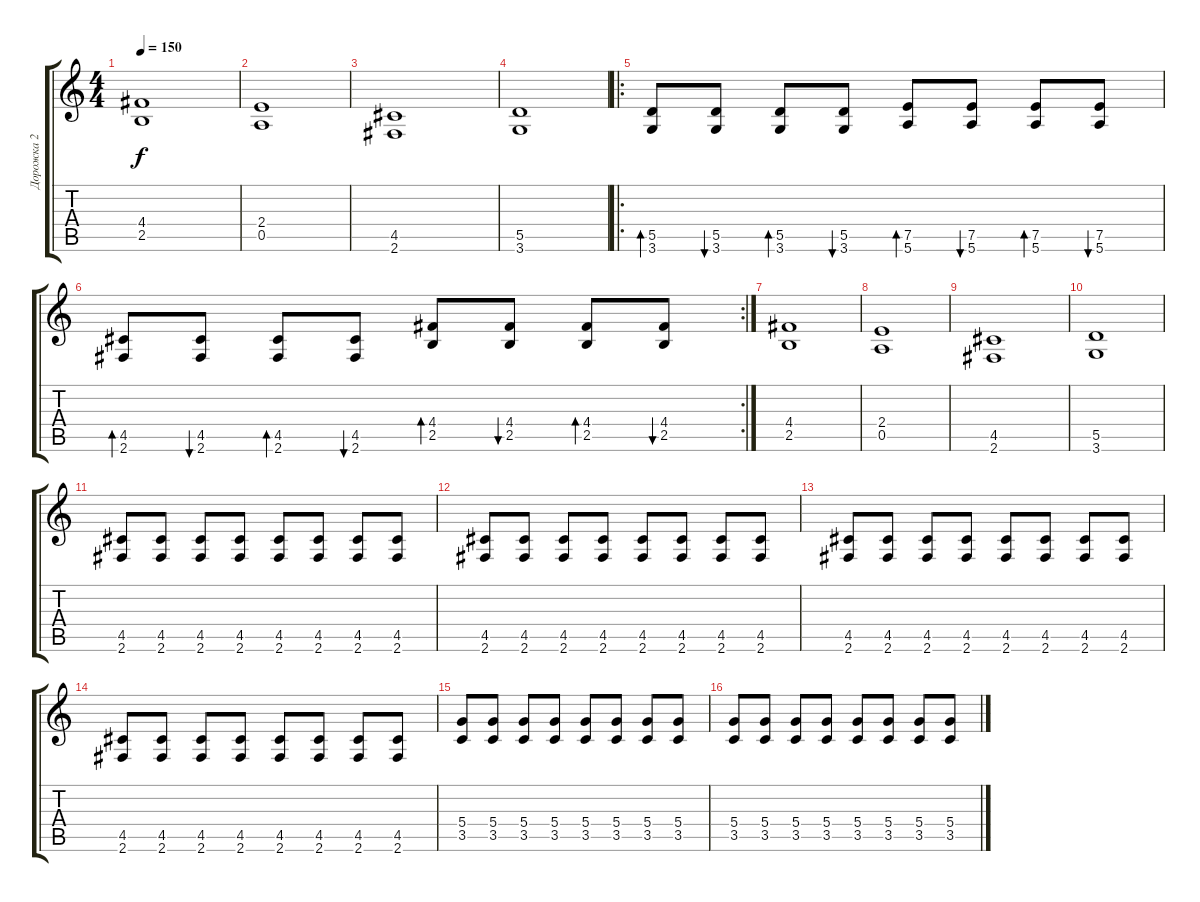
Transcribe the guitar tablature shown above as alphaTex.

\track ("Дорожка 2" "Дорожка 2") {instrument distortionguitar}
\staff {score tabs}
\tuning (E4 B3 G3 D3 A2 E2) {hide}
\ts (4 4)
\tempo 150
\clef g2
\ks c
(4.4 2.5).1{dy f} |
(2.4 0.5).1 |
(4.5 2.6).1 |
(5.5 3.6).1 |
\ro
(5.5 3.6).8{bd 60} (5.5 3.6).8{bu 60} (5.5 3.6).8{bd 60} (5.5 3.6).8{bu 60} (7.5 5.6).8{bd 60} (7.5 5.6).8{bu 60} (7.5 5.6).8{bd 60} (7.5 5.6).8{bu 60} |
\rc 2
(4.5 2.6).8{bd 60} (4.5 2.6).8{bu 60} (4.5 2.6).8{bd 60} (4.5 2.6).8{bu 60} (4.4 2.5).8{bd 60} (4.4 2.5).8{bu 60} (4.4 2.5).8{bd 60} (4.4 2.5).8{bu 60} |
(4.4 2.5).1 |
(2.4 0.5).1 |
(4.5 2.6).1 |
(5.5 3.6).1 |
(4.5 2.6).8 (4.5 2.6).8 (4.5 2.6).8 (4.5 2.6).8 (4.5 2.6).8 (4.5 2.6).8 (4.5 2.6).8 (4.5 2.6).8 |
(4.5 2.6).8 (4.5 2.6).8 (4.5 2.6).8 (4.5 2.6).8 (4.5 2.6).8 (4.5 2.6).8 (4.5 2.6).8 (4.5 2.6).8 |
(4.5 2.6).8 (4.5 2.6).8 (4.5 2.6).8 (4.5 2.6).8 (4.5 2.6).8 (4.5 2.6).8 (4.5 2.6).8 (4.5 2.6).8 |
(4.5 2.6).8 (4.5 2.6).8 (4.5 2.6).8 (4.5 2.6).8 (4.5 2.6).8 (4.5 2.6).8 (4.5 2.6).8 (4.5 2.6).8 |
(5.4 3.5).8 (5.4 3.5).8 (5.4 3.5).8 (5.4 3.5).8 (5.4 3.5).8 (5.4 3.5).8 (5.4 3.5).8 (5.4 3.5).8 |
(5.4 3.5).8 (5.4 3.5).8 (5.4 3.5).8 (5.4 3.5).8 (5.4 3.5).8 (5.4 3.5).8 (5.4 3.5).8 (5.4 3.5).8
